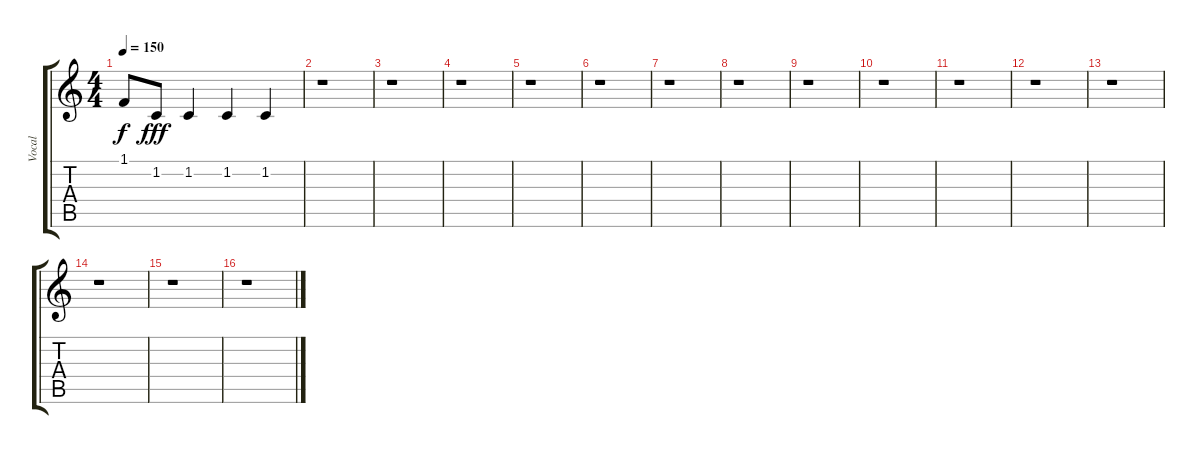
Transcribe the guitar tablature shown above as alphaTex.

\track ("Vocal" "Vocal") {instrument acousticgrandpiano}
\staff {score tabs}
\tuning (E4 B3 G3 D3 A2 E2) {hide}
\ts (4 4)
\tempo 150
\clef g2
\ks c
1.1{t}.8{dy f} 1.2.8{dy fff} 1.2.4 1.2.4 1.2.4 |
r.1 |
r.1 |
r.1 |
r.1 |
r.1 |
r.1 |
r.1 |
r.1 |
r.1 |
r.1 |
r.1 |
r.1 |
r.1 |
r.1 |
r.1
